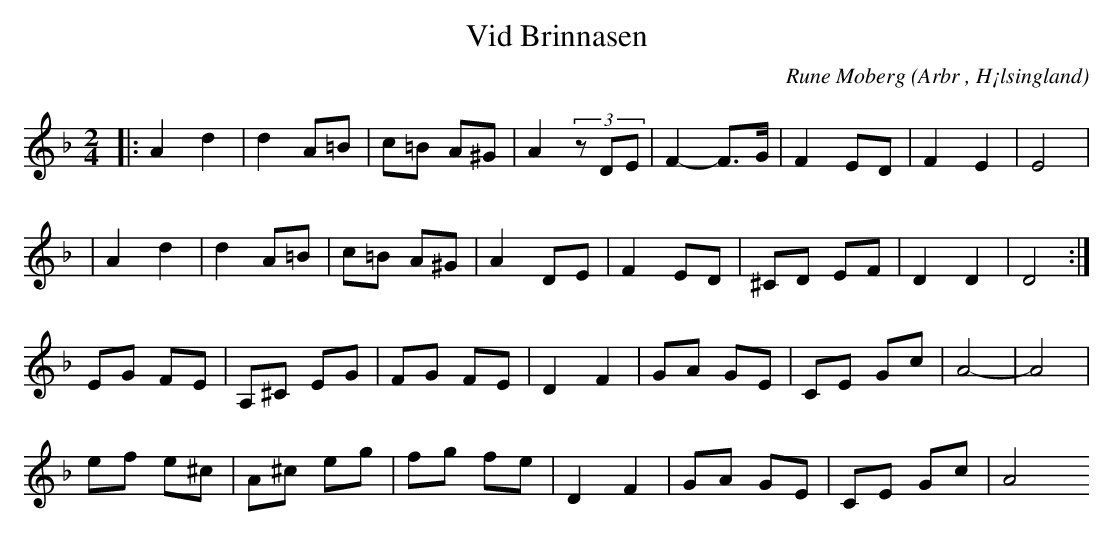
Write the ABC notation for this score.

X:1
T:Vid Brinnasen
C: Rune Moberg
O:Arbr , H¡lsingland
M:2/4
L:1/8
K:Dm
|:A2 d2|d2 A=B|c=B A^G|A2 (3zDE| F2-F>G| F2 ED|F2 E2|E4|
| A2 d2|d2 A=B|c=B A^G|A2 DE|F2 ED|^CD EF|D2 D2|D4:|
EG FE|A,^C EG|FG FE|D2 F2|GA GE|CE Gc|A4-|A4|
ef e^c|A^c eg|fg fe|D2 F2|GA GE|CE Gc|A4
